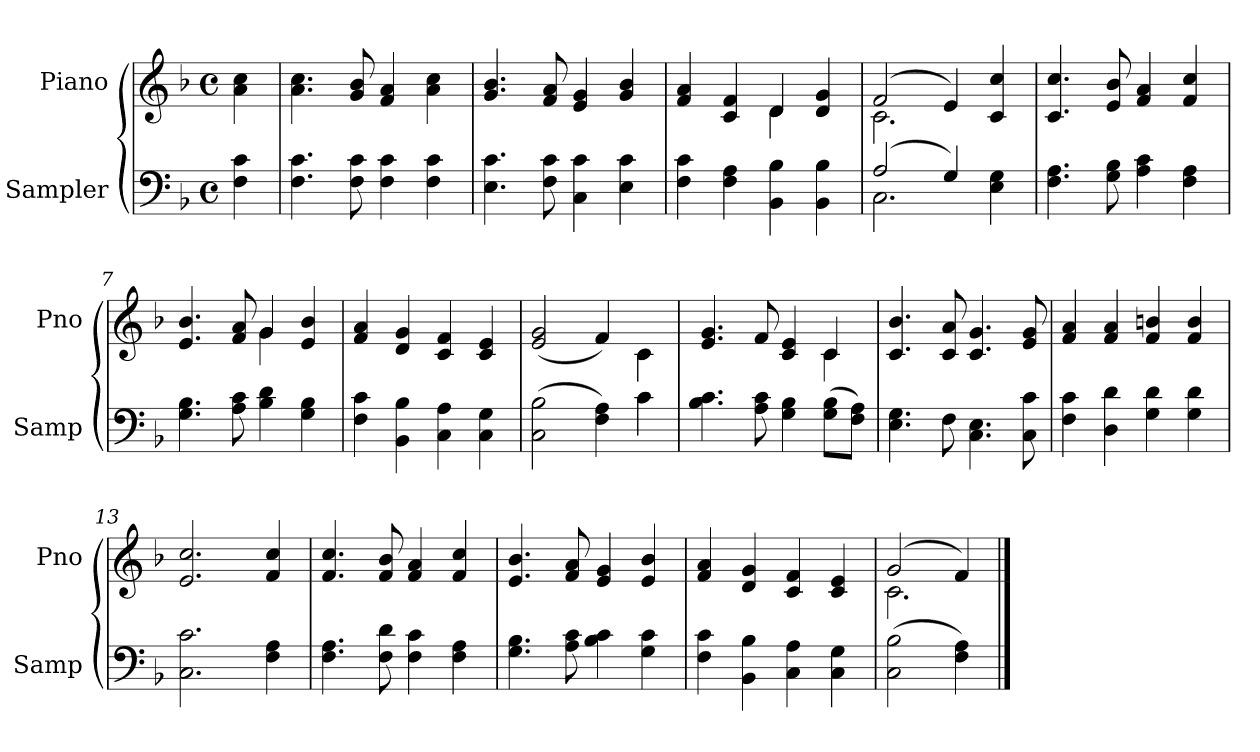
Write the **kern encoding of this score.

**kern	**kern
*part2	*part1
*staff2	*staff1
*I"Sampler	*I"Piano
*I'Samp	*I'Pno
*clefF4	*clefG2
*k[b-]	*k[b-]
*F:	*F:
*M4/4	*M4/4
*met(c)	*met(c)
=1	=1
4F 4c	4a 4cc
=2	=2
4.F 4.c	4.a 4.cc
8F 8c	8g 8b-
4F 4c	4f 4a
4F 4c	4a 4cc
=3	=3
4.E 4.c	4.g 4.b-
8F 8c	8f 8a
4C 4c	4e 4g
4E 4c	4g 4b-
=4	=4
*	*^
4F 4c	4f 4a	2ryy
4F 4A	4c 4f	.
4BB- 4B-	4d/	4d
4BB- 4B-	4d 4g	4ryy
=5	=5	=5
*^	*	*
(2A/	2.C	(2f/	2.c
4G/)	.	4e/)	.
4E 4G	4ryy	4c 4cc	4ryy
*v	*v	*	*
*	*v	*v
=6	=6
4.F 4.A	4.c 4.cc
8G 8B-	8e 8b-
4A 4c	4f 4a
4F 4A	4f 4cc
=7	=7
*	*^
4.G 4.B-	4.e 4.b-	2ryy
8A 8c	8f 8a	.
4B- 4d	4g/	4g
4G 4B-	4e 4b-	4ryy
*	*v	*v
=8	=8
4F 4c	4f 4a
4BB- 4B-	4d 4g
4C 4A	4c 4f
4C 4G	4c 4e
=9	=9
*^	*^
(2C 2B-	2.ryy	(2e 2g	2.ryy
4F 4A)	.	4f)	.
4c\	4c	4c\	4c
*v	*v	*	*
=10	=10	=10
4.B- 4.c	4.e 4.g	2.ryy
8A 8c	8f	.
4G 4B-	4c 4e	.
(8G\ 8B-\L	4c/	4c
8F\ 8A\J)	.	.
*	*v	*v
=11	=11
4.E 4.G	4.c 4.b-
8F	8c 8a
4.C 4.E	4.c 4.g
8C 8c	8e 8g
=12	=12
4F 4c	4f 4a
4D 4d	4f 4a
4G 4d	4f 4bn
4G 4d	4f 4b
=13	=13
2.C 2.c	2.e 2.cc
4F 4A	4f 4cc
=14	=14
4.F 4.A	4.f 4.cc
8F 8d	8f 8b-
4F 4c	4f 4a
4F 4A	4f 4cc
=15	=15
4.G 4.B-	4.e 4.b-
8A 8c	8f 8a
4B- 4c	4e 4g
4G 4c	4e 4b-
=16	=16
4F 4c	4f 4a
4BB- 4B-	4d 4g
4C 4A	4c 4f
4C 4G	4c 4e
=17	=17
*	*^
(2C 2B-	(2g/	2.c
4F 4A)	4f/)	.
*	*v	*v
==	==
*-	*-
